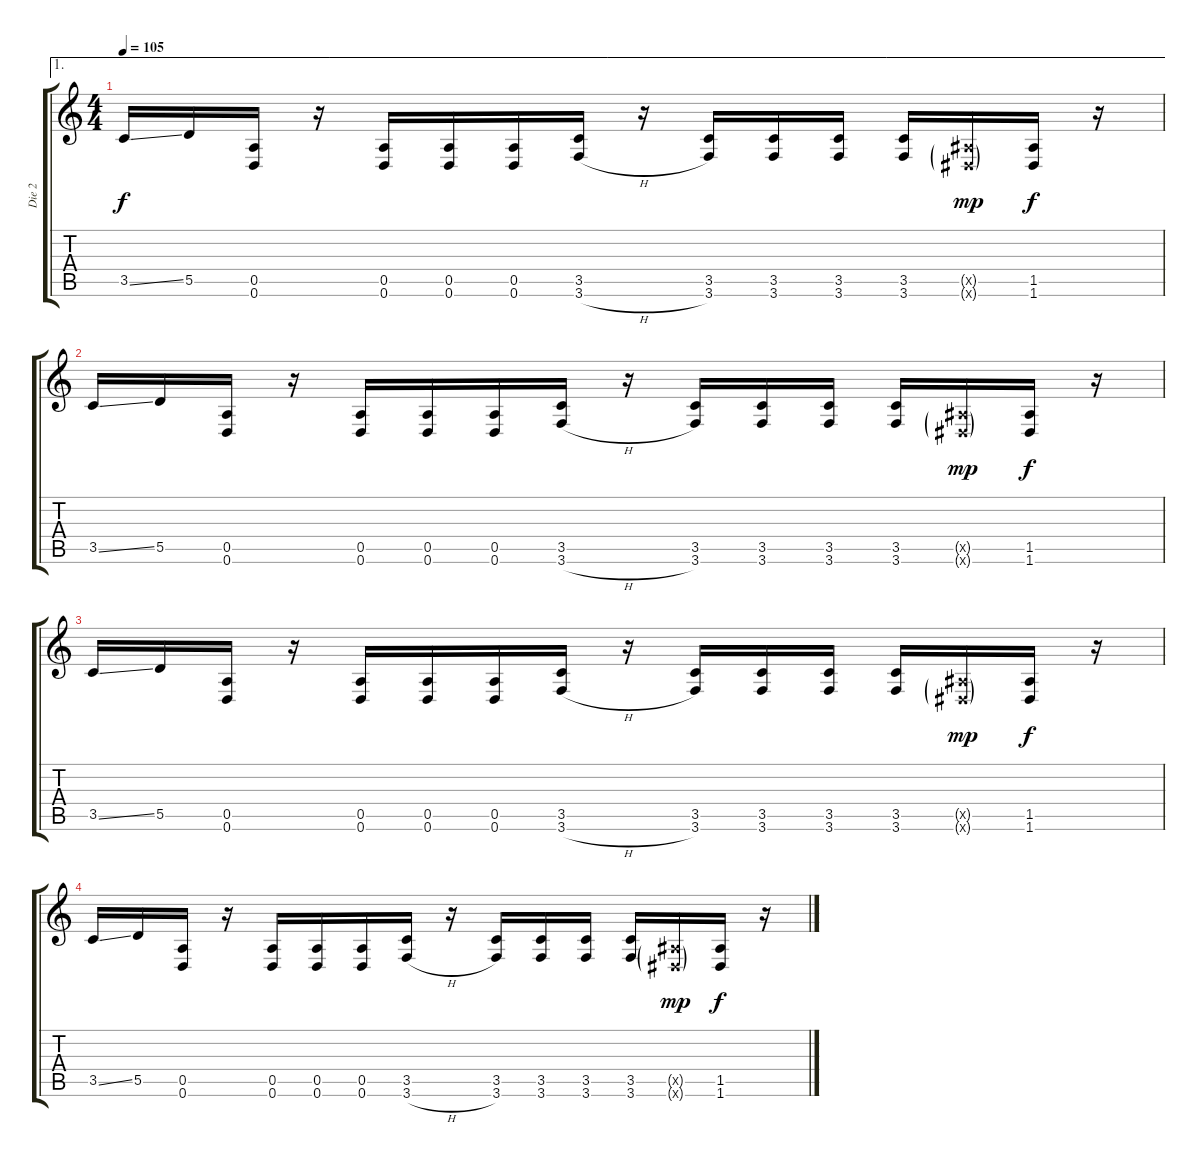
\track ("Die 2" "Die 2") {instrument overdrivenguitar}
\staff {score tabs}
\tuning (E4 B3 G3 D3 A2 D2) {hide}
\ae 1
\ts (4 4)
\tempo 105
\clef g2
\ks c
3.5{ss}.16{dy f} 5.5.16 (0.5 0.6).16 r.16 (0.5 0.6).16 (0.5 0.6).16 (0.5 0.6).16 (3.5 3.6{h}).16 r.16 (3.5 3.6).16 (3.5 3.6).16 (3.5 3.6).16 (3.5 3.6).16 (1.5{g x} 1.6{g x}).16{dy mp} (1.5 1.6).16{dy f} r.16 |
3.5{ss}.16 5.5.16 (0.5 0.6).16 r.16 (0.5 0.6).16 (0.5 0.6).16 (0.5 0.6).16 (3.5 3.6{h}).16 r.16 (3.5 3.6).16 (3.5 3.6).16 (3.5 3.6).16 (3.5 3.6).16 (1.5{g x} 1.6{g x}).16{dy mp} (1.5 1.6).16{dy f} r.16 |
3.5{ss}.16 5.5.16 (0.5 0.6).16 r.16 (0.5 0.6).16 (0.5 0.6).16 (0.5 0.6).16 (3.5 3.6{h}).16 r.16 (3.5 3.6).16 (3.5 3.6).16 (3.5 3.6).16 (3.5 3.6).16 (1.5{g x} 1.6{g x}).16{dy mp} (1.5 1.6).16{dy f} r.16 |
3.5{ss}.16 5.5.16 (0.5 0.6).16 r.16 (0.5 0.6).16 (0.5 0.6).16 (0.5 0.6).16 (3.5 3.6{h}).16 r.16 (3.5 3.6).16 (3.5 3.6).16 (3.5 3.6).16 (3.5 3.6).16 (1.5{g x} 1.6{g x}).16{dy mp} (1.5 1.6).16{dy f} r.16
